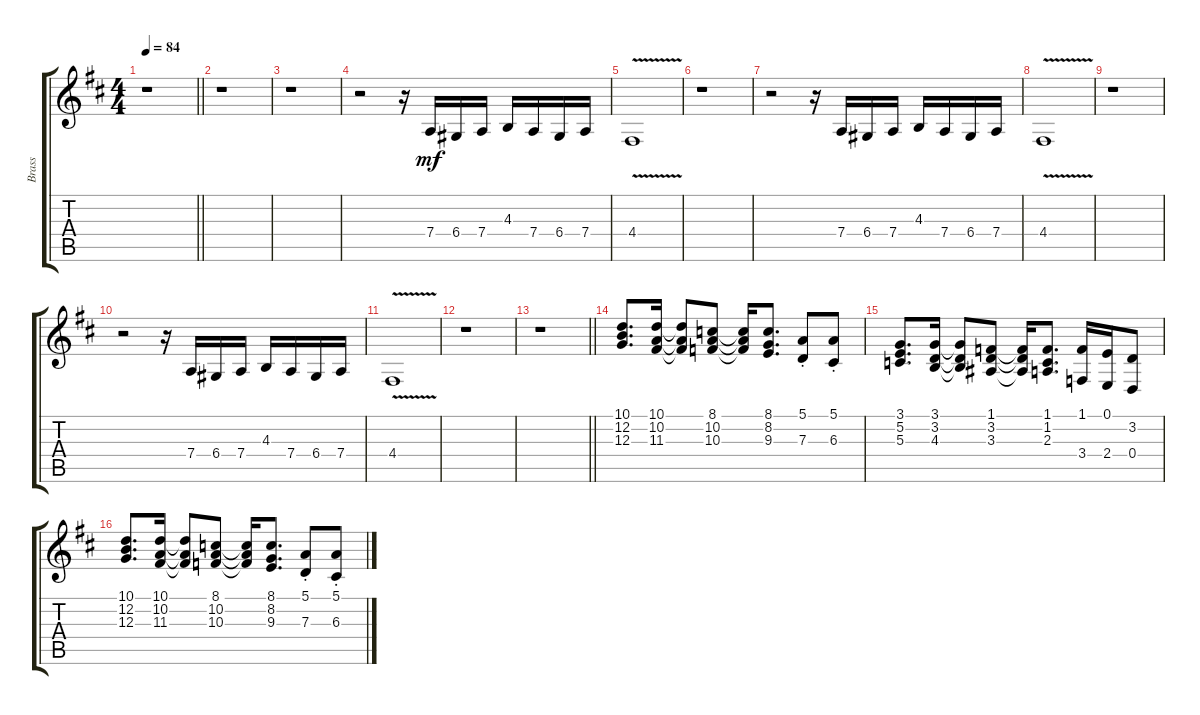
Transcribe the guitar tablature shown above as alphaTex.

\track ("Brass" "Brass") {instrument brasssection}
\staff {score tabs}
\tuning (E4 B3 G3 D3 A2 E2) {hide}
\ts (4 4)
\tempo 84
\clef g2
\barLineRight lightlight
\ks d
r.1{dy mf} |
r.1 |
r.1 |
r.2 r.16 7.4.16 6.4.16 7.4.16 4.3.16 7.4.16 6.4.16 7.4.16 |
4.4{v}.1 |
r.1 |
r.2 r.16 7.4.16 6.4.16 7.4.16 4.3.16 7.4.16 6.4.16 7.4.16 |
4.4{v}.1 |
r.1 |
r.2 r.16 7.4.16 6.4.16 7.4.16 4.3.16 7.4.16 6.4.16 7.4.16 |
4.4{v}.1 |
r.1 |
\barLineRight lightlight
r.1 |
(10.1 12.2 12.3).8{d} (10.1 10.2 11.3).16 (10.1{t} 10.2{t} 11.3{t}).8 (8.1 10.2 10.3).8 (8.1{t} 10.2{t} 10.3{t}).16 (8.1 8.2 9.3).8{d} (5.1{st} 7.3{st}).8 (5.1{st} 6.3{st}).8 |
(3.1 5.2 5.3).8{d} (3.1 3.2 4.3).16 (3.1{t} 3.2{t} 4.3{t}).8 (1.1 3.2 3.3).8 (1.1{t} 3.2{t} 3.3{t}).16 (1.1 1.2 2.3).8{d} (1.1 3.4).16 (0.1 2.4).16 (3.2 0.4).8 |
(10.1 12.2 12.3).8{d} (10.1 10.2 11.3).16 (10.1{t} 10.2{t} 11.3{t}).8 (8.1 10.2 10.3).8 (8.1{t} 10.2{t} 10.3{t}).16 (8.1 8.2 9.3).8{d} (5.1{st} 7.3{st}).8 (5.1{st} 6.3{st}).8
